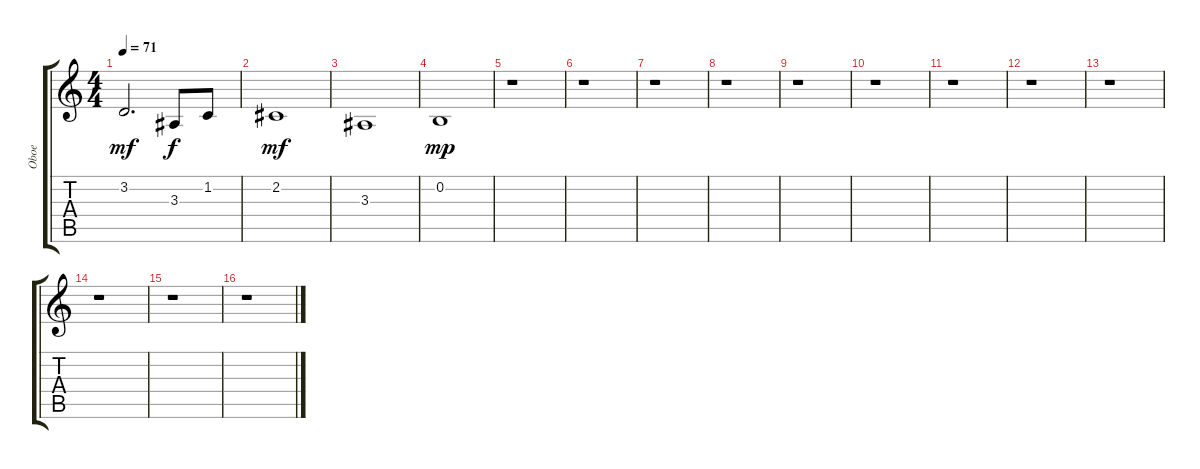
\track ("Oboe" "Oboe") {instrument oboe}
\staff {score tabs}
\tuning (E4 B3 G3 D3 A2 E2) {hide}
\ts (4 4)
\tempo 71
\clef g2
\ks c
3.2.2{d dy mf} 3.3.8{dy f} 1.2.8 |
2.2.1{dy mf} |
3.3.1 |
0.2.1{dy mp} |
r.1 |
r.1 |
r.1 |
r.1 |
r.1 |
r.1 |
r.1 |
r.1 |
r.1 |
r.1 |
r.1 |
r.1
